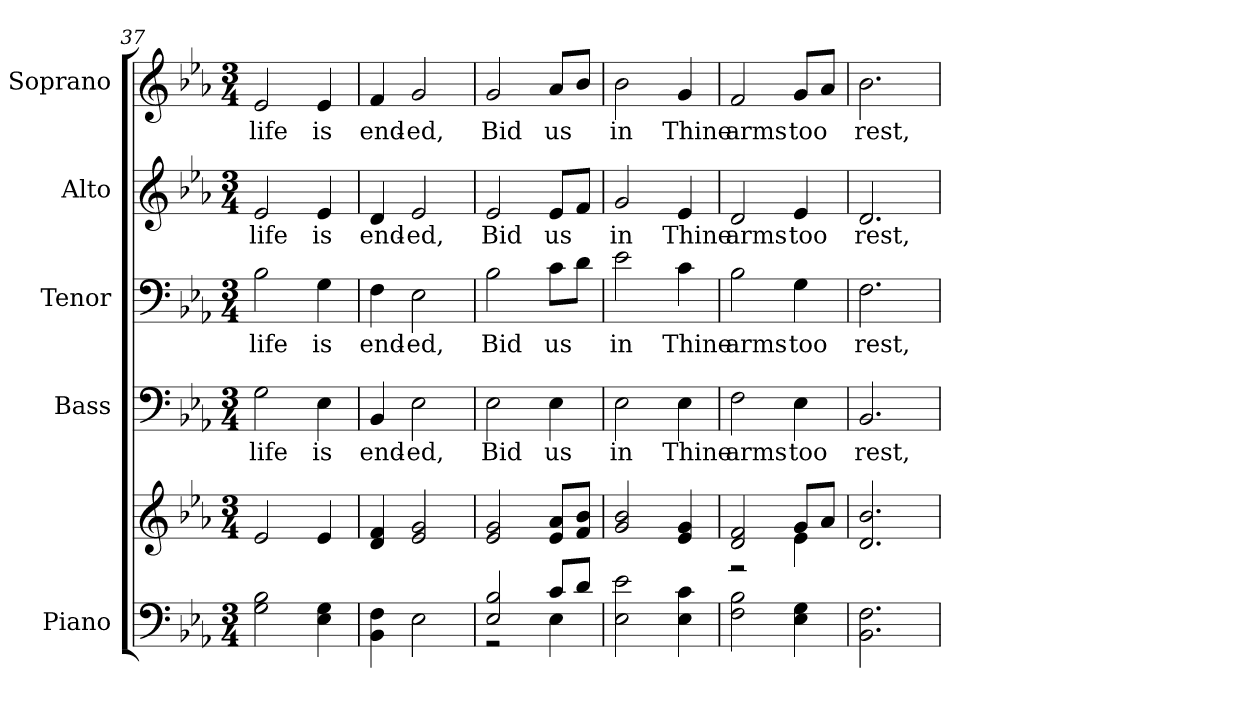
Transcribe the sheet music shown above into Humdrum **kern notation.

**kern	**kern	**kern	**text	**kern	**text	**kern	**text	**kern	**text
*part5	*part5	*part4	*part4	*part3	*part3	*part2	*part2	*part1	*part1
*staff6	*staff5	*staff4	*staff4	*staff3	*staff3	*staff2	*staff2	*staff1	*staff1
*I"Piano	*	*I"Bass	*	*I"Tenor	*	*I"Alto	*	*I"Soprano	*
*I'Pno.	*	*I'B.	*	*I'T.	*	*I'A.	*	*I'S.	*
!!LO:PB:g=z
*clefF4	*clefG2	*clefF4	*	*clefF4	*	*clefG2	*	*clefG2	*
*k[b-e-a-]	*k[b-e-a-]	*k[b-e-a-]	*	*k[b-e-a-]	*	*k[b-e-a-]	*	*k[b-e-a-]	*
*E-:	*E-:	*E-:	*	*E-:	*	*E-:	*	*E-:	*
*M3/4	*M3/4	*M3/4	*	*M3/4	*	*M3/4	*	*M3/4	*
=37	=37	=37	=37	=37	=37	=37	=37	=37	=37
!	!	!	!LO:LY:b:color=#000000	!	!	!	!	!	!
!	!	!	!	!	!LO:LY:b:color=#000000	!	!	!	!
!	!	!	!	!	!	!	!LO:LY:b:color=#000000	!	!
!	!	!	!	!	!	!	!	!	!LO:LY:b:color=#000000
2Gi\ 2B-i	2e-i/	2Gi\	life	2B-i\	life	2e-i/	life	2e-i/	life
!	!	!	!LO:LY:b:color=#000000	!	!	!	!	!	!
!	!	!	!	!	!LO:LY:b:color=#000000	!	!	!	!
!	!	!	!	!	!	!	!LO:LY:b:color=#000000	!	!
!	!	!	!	!	!	!	!	!	!LO:LY:b:color=#000000
4E-i\ 4Gi	4e-i/	4E-i\	is	4Gi\	is	4e-i/	is	4e-i/	is
=38	=38	=38	=38	=38	=38	=38	=38	=38	=38
!	!	!	!LO:LY:b:color=#000000	!	!	!	!	!	!
!	!	!	!	!	!LO:LY:b:color=#000000	!	!	!	!
!	!	!	!	!	!	!	!LO:LY:b:color=#000000	!	!
!	!	!	!	!	!	!	!	!	!LO:LY:b:color=#000000
4BB-i\ 4Fi	4di/ 4fi	4BB-i/	end-	4Fi\	end-	4di/	end-	4fi/	end-
!	!	!	!LO:LY:b:color=#000000	!	!	!	!	!	!
!	!	!	!	!	!LO:LY:b:color=#000000	!	!	!	!
!	!	!	!	!	!	!	!LO:LY:b:color=#000000	!	!
!	!	!	!	!	!	!	!	!	!LO:LY:b:color=#000000
2E-i\	2e-i/ 2gi	2E-i\	-ed,	2E-i\	-ed,	2e-i/	-ed,	2gi/	-ed,
=39	=39	=39	=39	=39	=39	=39	=39	=39	=39
*^	*	*	*	*	*	*	*	*	*
!	!	!	!	!LO:LY:b:color=#000000	!	!	!	!	!	!
!	!	!	!	!	!	!LO:LY:b:color=#000000	!	!	!	!
!	!	!	!	!	!	!	!	!LO:LY:b:color=#000000	!	!
!	!	!	!	!	!	!	!	!	!	!LO:LY:b:color=#000000
2E-i/ 2B-i	2r	2e-i/ 2gi	2E-i\	Bid	2B-i\	Bid	2e-i/	Bid	2gi/	Bid
!	!	!	!	!LO:LY:b:color=#000000	!	!	!	!	!	!
!	!	!	!	!	!	!LO:LY:b:color=#000000	!	!	!	!
!	!	!	!	!	!	!	!	!LO:LY:b:color=#000000	!	!
!	!	!	!	!	!	!	!	!	!	!LO:LY:b:color=#000000
8ci/L	4E-i\	8e-i/ 8a-iL	4E-i\	us	8ci\L	us	8e-i/L	us	8a-i/L	us
8di/J	.	8fi/ 8b-iJ	.	.	8di\J	.	8fi/J	.	8b-i/J	.
*v	*v	*	*	*	*	*	*	*	*	*
!!LO:PB:g=z
=40	=40	=40	=40	=40	=40	=40	=40	=40	=40
!	!	!	!LO:LY:b:color=#000000	!	!	!	!	!	!
!	!	!	!	!	!LO:LY:b:color=#000000	!	!	!	!
!	!	!	!	!	!	!	!LO:LY:b:color=#000000	!	!
!	!	!	!	!	!	!	!	!	!LO:LY:b:color=#000000
2E-i\ 2e-i	2gi/ 2b-i	2E-i\	in	2e-i\	in	2gi/	in	2b-i\	in
!	!	!	!LO:LY:b:color=#000000	!	!	!	!	!	!
!	!	!	!	!	!LO:LY:b:color=#000000	!	!	!	!
!	!	!	!	!	!	!	!LO:LY:b:color=#000000	!	!
!	!	!	!	!	!	!	!	!	!LO:LY:b:color=#000000
4E-i\ 4ci	4e-i/ 4gi	4E-i\	Thine	4ci\	Thine	4e-i/	Thine	4gi/	Thine
=41	=41	=41	=41	=41	=41	=41	=41	=41	=41
*	*^	*	*	*	*	*	*	*	*
!	!	!	!	!LO:LY:b:color=#000000	!	!	!	!	!	!
!	!	!	!	!	!	!LO:LY:b:color=#000000	!	!	!	!
!	!	!	!	!	!	!	!	!LO:LY:b:color=#000000	!	!
!	!	!	!	!	!	!	!	!	!	!LO:LY:b:color=#000000
2Fi\ 2B-i	2di/ 2fi	2r	2Fi\	arms	2B-i\	arms	2di/	arms	2fi/	arms
!	!	!	!	!LO:LY:b:color=#000000	!	!	!	!	!	!
!	!	!	!	!	!	!LO:LY:b:color=#000000	!	!	!	!
!	!	!	!	!	!	!	!	!LO:LY:b:color=#000000	!	!
!	!	!	!	!	!	!	!	!	!	!LO:LY:b:color=#000000
4E-i\ 4Gi	8gi/L	4e-i\	4E-i\	too	4Gi\	too	4e-i/	too	8gi/L	too
.	8a-i/J	.	.	.	.	.	.	.	8a-i/J	.
*	*v	*v	*	*	*	*	*	*	*	*
=42	=42	=42	=42	=42	=42	=42	=42	=42	=42
!	!	!	!LO:LY:b:color=#000000	!	!	!	!	!	!
!	!	!	!	!	!LO:LY:b:color=#000000	!	!	!	!
!	!	!	!	!	!	!	!LO:LY:b:color=#000000	!	!
!	!	!	!	!	!	!	!	!	!LO:LY:b:color=#000000
2.BB-i\ 2.Fi	2.di/ 2.b-i	2.BB-i/	rest,	2.Fi\	rest,	2.di/	rest,	2.b-i\	rest,
=	=	=	=	=	=	=	=	=	=
*-	*-	*-	*-	*-	*-	*-	*-	*-	*-
